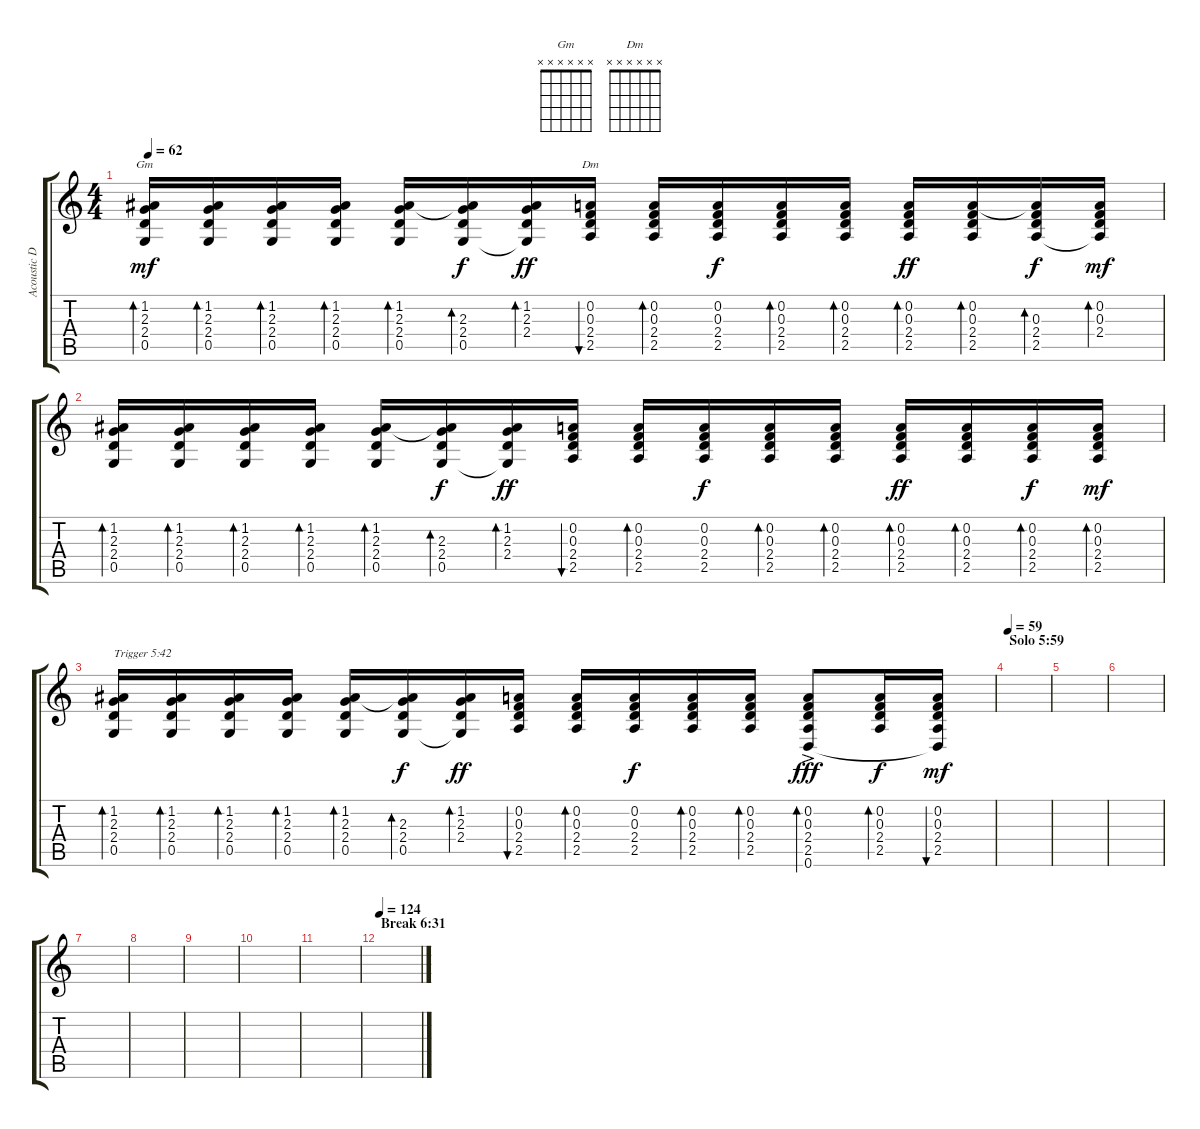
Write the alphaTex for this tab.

\track ("Acoustic Double for better sound" "Acoustic D") {instrument electricguitarjazz}
\staff {score tabs}
\tuning (D4 A3 F3 C3 G2 D2) {hide}
\chord ("Gm" x x x x x x)
\chord ("Dm" x x x x x x)
\ts (4 4)
\tempo 62
\clef g2
\ks c
(1.2 2.3 2.4 0.5).16{bd 60 ch "Gm" dy mf} (1.2 2.3 2.4 0.5).16{bd 60} (1.2 2.3 2.4 0.5).16{bd 60} (1.2 2.3 2.4 0.5).16{bd 60} (1.2 2.3 2.4 0.5).16{bd 60} (1.2{t} 2.3 2.4 0.5).16{bd 60 dy f} (1.2 2.3 2.4 0.5{t}).16{bd 60 dy ff} (0.2 0.3 2.4 2.5).16{bu 60 ch "Dm"} (0.2 0.3 2.4 2.5).16{bd 60} (0.2 0.3 2.4 2.5).16{dy f} (0.2 0.3 2.4 2.5).16{bd 60} (0.2 0.3 2.4 2.5).16{bd 60} (0.2 0.3 2.4 2.5).16{bd 60 dy ff} (0.2 0.3 2.4 2.5).16{bd 60} (0.2{t} 0.3 2.4 2.5).16{bd 60 dy f} (0.2 0.3 2.4 2.5{t}).16{bd 60 dy mf} |
(1.2 2.3 2.4 0.5).16{bd 60} (1.2 2.3 2.4 0.5).16{bd 60} (1.2 2.3 2.4 0.5).16{bd 60} (1.2 2.3 2.4 0.5).16{bd 60} (1.2 2.3 2.4 0.5).16{bd 60} (1.2{t} 2.3 2.4 0.5).16{bd 60 dy f} (1.2 2.3 2.4 0.5{t}).16{bd 60 dy ff} (0.2 0.3 2.4 2.5).16{bu 60} (0.2 0.3 2.4 2.5).16{bd 60} (0.2 0.3 2.4 2.5).16{dy f} (0.2 0.3 2.4 2.5).16{bd 60} (0.2 0.3 2.4 2.5).16{bd 60} (0.2 0.3 2.4 2.5).16{bd 60 dy ff} (0.2 0.3 2.4 2.5).16{bd 60} (0.2 0.3 2.4 2.5).16{bd 60 dy f} (0.2 0.3 2.4 2.5).16{bd 60 dy mf} |
(1.2 2.3 2.4 0.5).16{bd 60 txt "Trigger 5:42"} (1.2 2.3 2.4 0.5).16{bd 60} (1.2 2.3 2.4 0.5).16{bd 60} (1.2 2.3 2.4 0.5).16{bd 60} (1.2 2.3 2.4 0.5).16{bd 60} (1.2{t} 2.3 2.4 0.5).16{bd 60 dy f} (1.2 2.3 2.4 0.5{t}).16{bd 60 dy ff} (0.2 0.3 2.4 2.5).16{bu 60} (0.2 0.3 2.4 2.5).16{bd 60} (0.2 0.3 2.4 2.5).16{dy f} (0.2 0.3 2.4 2.5).16{bd 60} (0.2 0.3 2.4 2.5).16{bd 60} (0.2{ac} 0.3{ac} 2.4{ac} 2.5{ac} 0.6{ac}).8{bd 30 dy fff} (0.2 0.3 2.4 2.5).16{bd 60 dy f} (0.2 0.3 2.4 2.5 0.6{t}).16{bu 60 dy mf} |
\section ("" "Solo 5:59")
\tempo 59
|
|
|
|
|
|
|
|
\section ("" "Break 6:31")
\tempo 124
